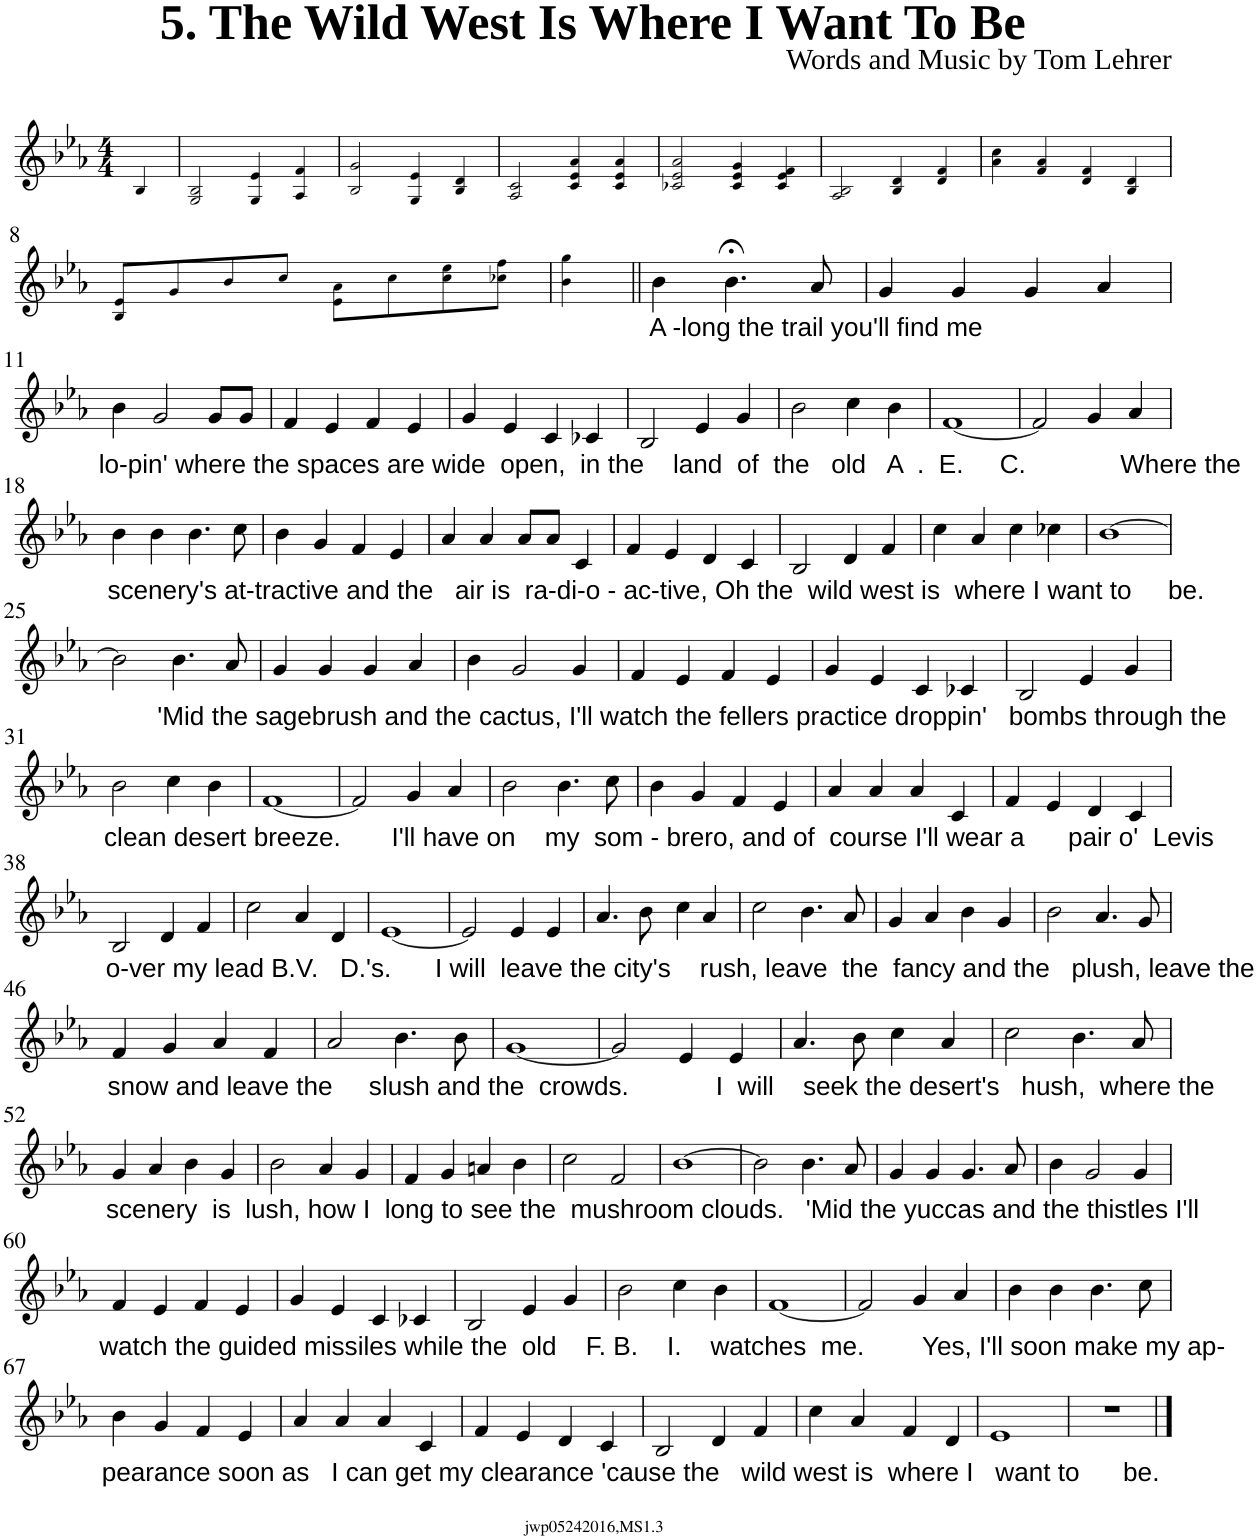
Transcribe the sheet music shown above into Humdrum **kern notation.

**kern
*part1
*staff1
*I"Piano
*I'Pno
*clefG2
*k[b-e-a-]
*M4/4
=1
4B-!/
=2
2G!/ 2B-!/
4G!/ 4e-!/
4A-!/ 4f!/
=3
2B-!/ 2g!/
4G!/ 4e-!/
4B-!/ 4d!/
=4
2A-!/ 2c!/
4c!/ 4e-!/ 4a-!/
4c!/ 4e-!/ 4a-!/
=5
2c-X!/ 2e-!/ 2a-!/
4c-!/ 4e-!/ 4g!/
4c-!/ 4e-!/ 4f!/
=6
2A-!/ 2B-!/
4B-!/ 4d!/
4d!/ 4f!/
=7
4a-!\ 4cc!\
4f!/ 4a-!/
4d!/ 4f!/
4B-!/ 4d!/
!!LO:LB:g=z
=8
8B-!/ 8e-!/L
8g!/
8b-!/
8cc!/J
8e-!\ 8a-!\L
8cc!\
8cc!\ 8ee-!\
8cc-X!\ 8ff!\J
=9
4b-!\ 4gg!\
!LO:TX:b:t=A -long the trail you'll find me
4b-\
4.b-;<\
8a-/
=10
4g/
4g/
4g/
4a-/
!!LO:LB:g=z
=11
!LO:TX:b:t=lo-pin' where the spaces are wide  open,  in the    land  of  the   old   A  .  E.     C.             Where the
4b-\
2g/
8g/L
8g/J
=12
4f/
4e-/
4f/
4e-/
=13
4g/
4e-/
4c/
4c-X/
=14
2B-/
4e-/
4g/
=15
2b-\
4cc\
4b-\
=16
[1f
=17
2f/]
4g/
4a-/
!!LO:LB:g=z
=18
!LO:TX:b:t=scenery's at-tractive and the   air is  ra-di-o - ac-tive, Oh the  wild west is  where I want to     be.
4b-\
4b-\
4.b-\
8cc\
=19
4b-\
4g/
4f/
4e-/
=20
4a-/
4a-/
8a-/L
8a-/J
4c/
=21
4f/
4e-/
4d/
4c/
=22
2B-/
4d/
4f/
=23
4cc\
4a-/
4cc\
4cc-X\
=24
[1b-
!!LO:LB:g=z
=25
2b-\]
!LO:TX:b:t='Mid the sagebrush and the cactus, I'll watch the fellers practice droppin'   bombs through the
4.b-\
8a-/
=26
4g/
4g/
4g/
4a-/
=27
4b-\
2g/
4g/
=28
4f/
4e-/
4f/
4e-/
=29
4g/
4e-/
4c/
4c-X/
=30
2B-/
4e-/
4g/
!!LO:LB:g=z
=31
!LO:TX:b:t=clean desert breeze.       I'll have on    my  som - brero, and of  course I'll wear a      pair o'  Levis
2b-\
4cc\
4b-\
=32
[1f
=33
2f/]
4g/
4a-/
=34
2b-\
4.b-\
8cc\
=35
4b-\
4g/
4f/
4e-/
=36
4a-/
4a-/
4a-/
4c/
=37
4f/
4e-/
4d/
4c/
!!LO:LB:g=z
=38
!LO:TX:b:t=o-ver my lead B.V.   D.'s.      I will  leave the city's    rush, leave  the  fancy and the   plush, leave the
2B-/
4d/
4f/
=39
2cc\
4a-/
4d/
=40
[1e-
=41
2e-/]
4e-/
4e-/
=42
4.a-/
8b-\
4cc\
4a-/
=43
2cc\
4.b-\
8a-/
=44
4g/
4a-/
4b-\
4g/
=45
2b-\
4.a-/
8g/
!!LO:LB:g=z
=46
!LO:TX:b:t=snow and leave the     slush and the  crowds.            I  will    seek the desert's   hush,  where the
4f/
4g/
4a-/
4f/
=47
2a-/
4.b-\
8b-\
=48
[1g
=49
2g/]
4e-/
4e-/
=50
4.a-/
8b-\
4cc\
4a-/
=51
2cc\
4.b-\
8a-/
!!LO:LB:g=z
=52
!LO:TX:b:t=scenery  is  lush, how I  long to see the  mushroom clouds.   'Mid the yuccas and the thistles I'll
4g/
4a-/
4b-\
4g/
=53
2b-\
4a-/
4g/
=54
4f/
4g/
4an/
4b-\
=55
2cc\
2f/
=56
[1b-
=57
2b-\]
4.b-\
8a-/
=58
4g/
4g/
4.g/
8a-/
=59
4b-\
2g/
4g/
!!LO:LB:g=z
=60
!LO:TX:b:t=watch the guided missiles while the  old    F. B.    I.    watches  me.        Yes, I'll soon make my ap-
4f/
4e-/
4f/
4e-/
=61
4g/
4e-/
4c/
4c-X/
=62
2B-/
4e-/
4g/
=63
2b-\
4cc\
4b-\
=64
[1f
=65
2f/]
4g/
4a-/
=66
4b-\
4b-\
4.b-\
8cc\
!!LO:LB:g=z
=67
!LO:TX:b:t=pearance soon as   I can get my clearance 'cause the   wild west is  where I   want to      be.
4b-\
4g/
4f/
4e-/
=68
4a-/
4a-/
4a-/
4c/
=69
4f/
4e-/
4d/
4c/
=70
2B-/
4d/
4f/
=71
4cc\
4a-/
4f/
4d/
=72
1e-
=73
1r
==
*-
